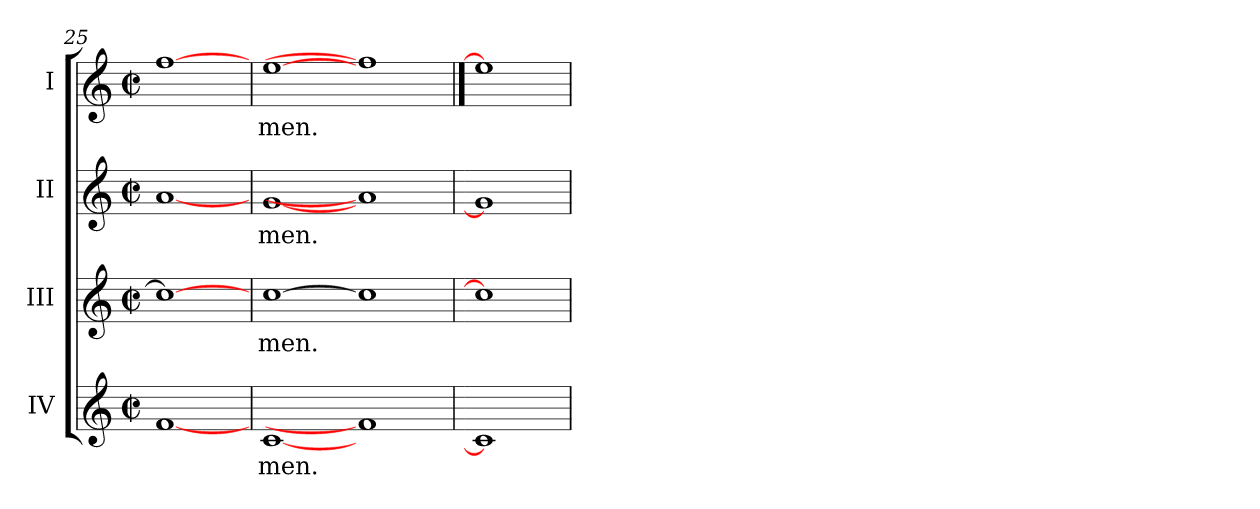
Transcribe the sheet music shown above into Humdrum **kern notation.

**kern	**text	**kern	**text	**kern	**text	**kern	**text
*part4	*part4	*part3	*part3	*part2	*part2	*part1	*part1
*staff4	*staff4	*staff3	*staff3	*staff2	*staff2	*staff1	*staff1
*I"IV	*	*I"III	*	*I"II	*	*I"I	*
*clefG2	*	*clefG2	*	*clefG2	*	*clefG2	*
*M2/2	*	*M2/2	*	*M2/2	*	*M2/2	*
*met(c|)	*	*met(c|)	*	*met(c|)	*	*met(c|)	*
=25	=25	=25	=25	=25	=25	=25	=25
[1f	.	1cc_	.	[1a	.	[1ff	.
=26	=26	=26	=26	=26	=26	=26	=26
!	!LO:LY:b:cj	!	!LO:LY:b:cj	!	!LO:LY:b:cj	!	!LO:LY:b:cj
[1c	men.	[1cc	-men.	[1g	men.	[1ee	men.
1f]	.	1cc]	.	1a]	.	1ff]	.
=27	==27	=27	==27	=27	==27	==27	==27
1c]	.	1cc]	.	1g]	.	1ee]	.
=	=	=	=	=	=	=	=
*-	*-	*-	*-	*-	*-	*-	*-
